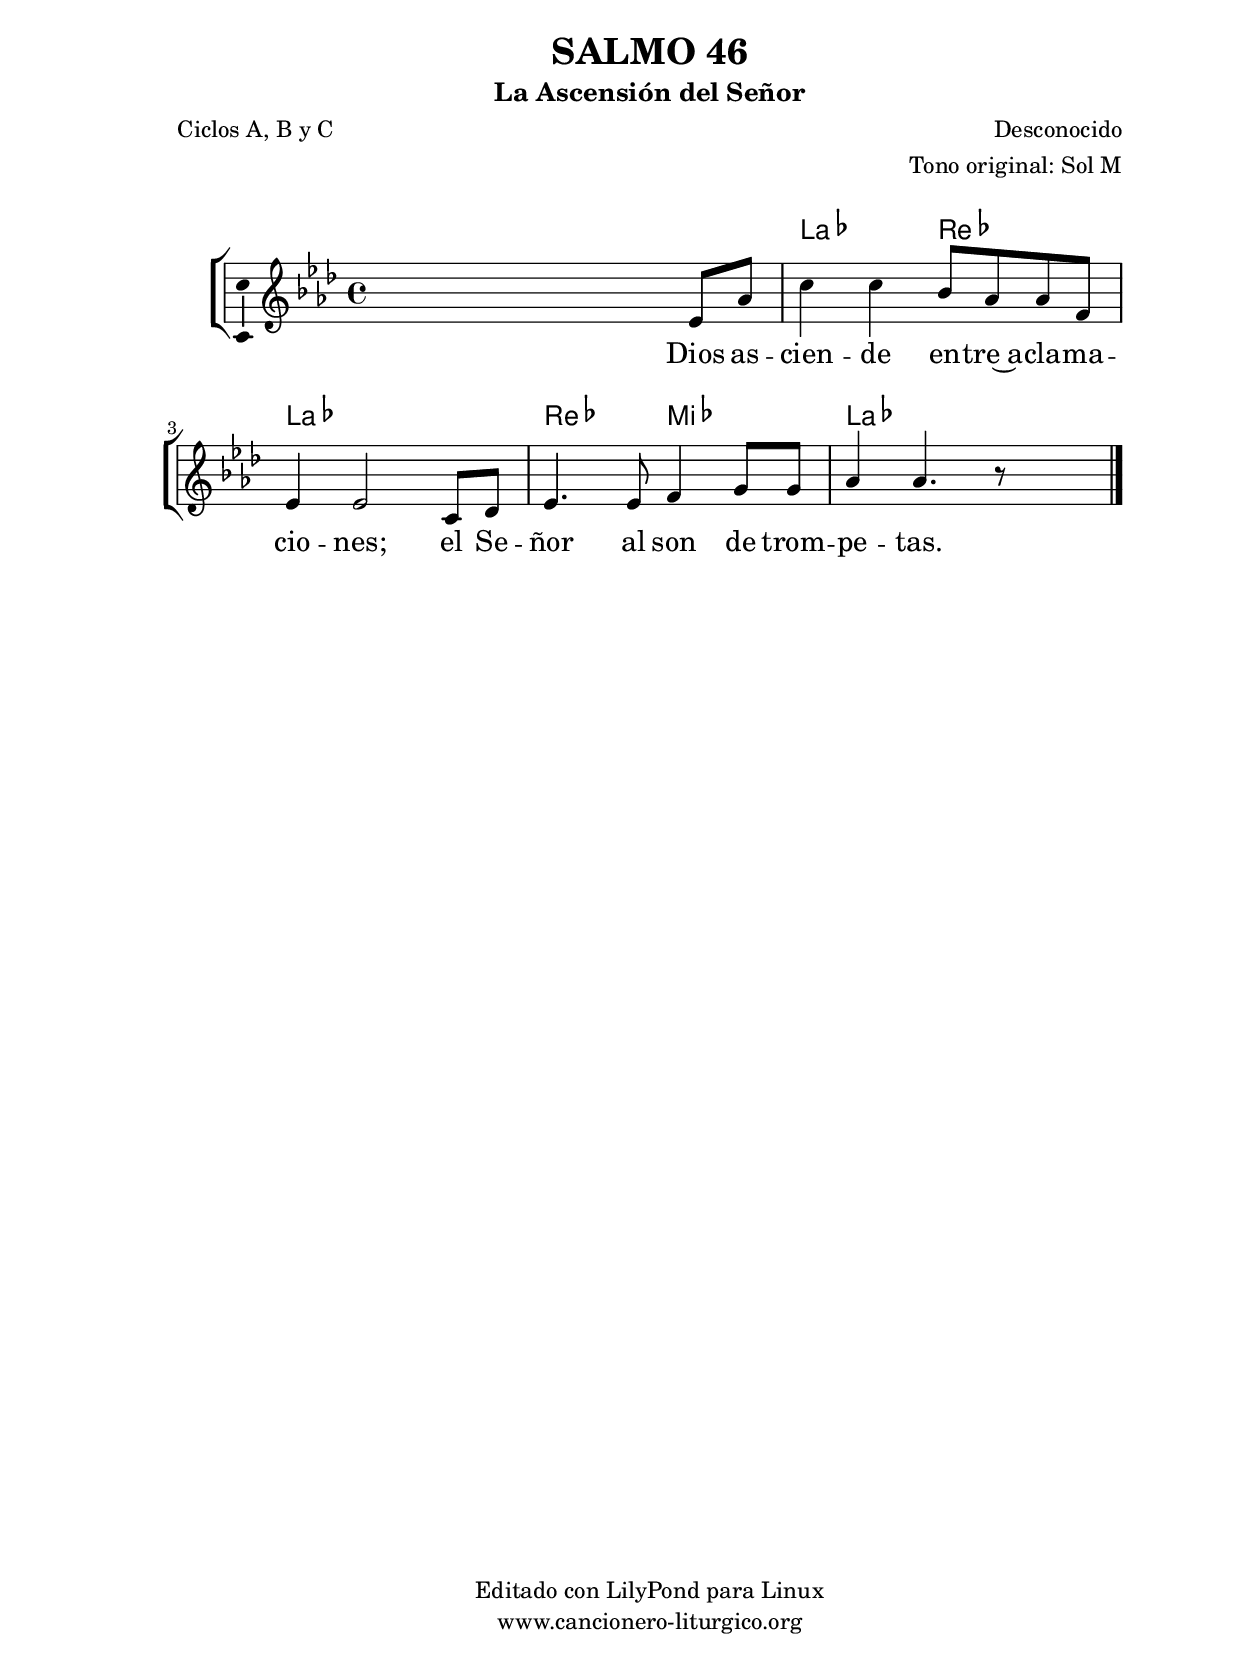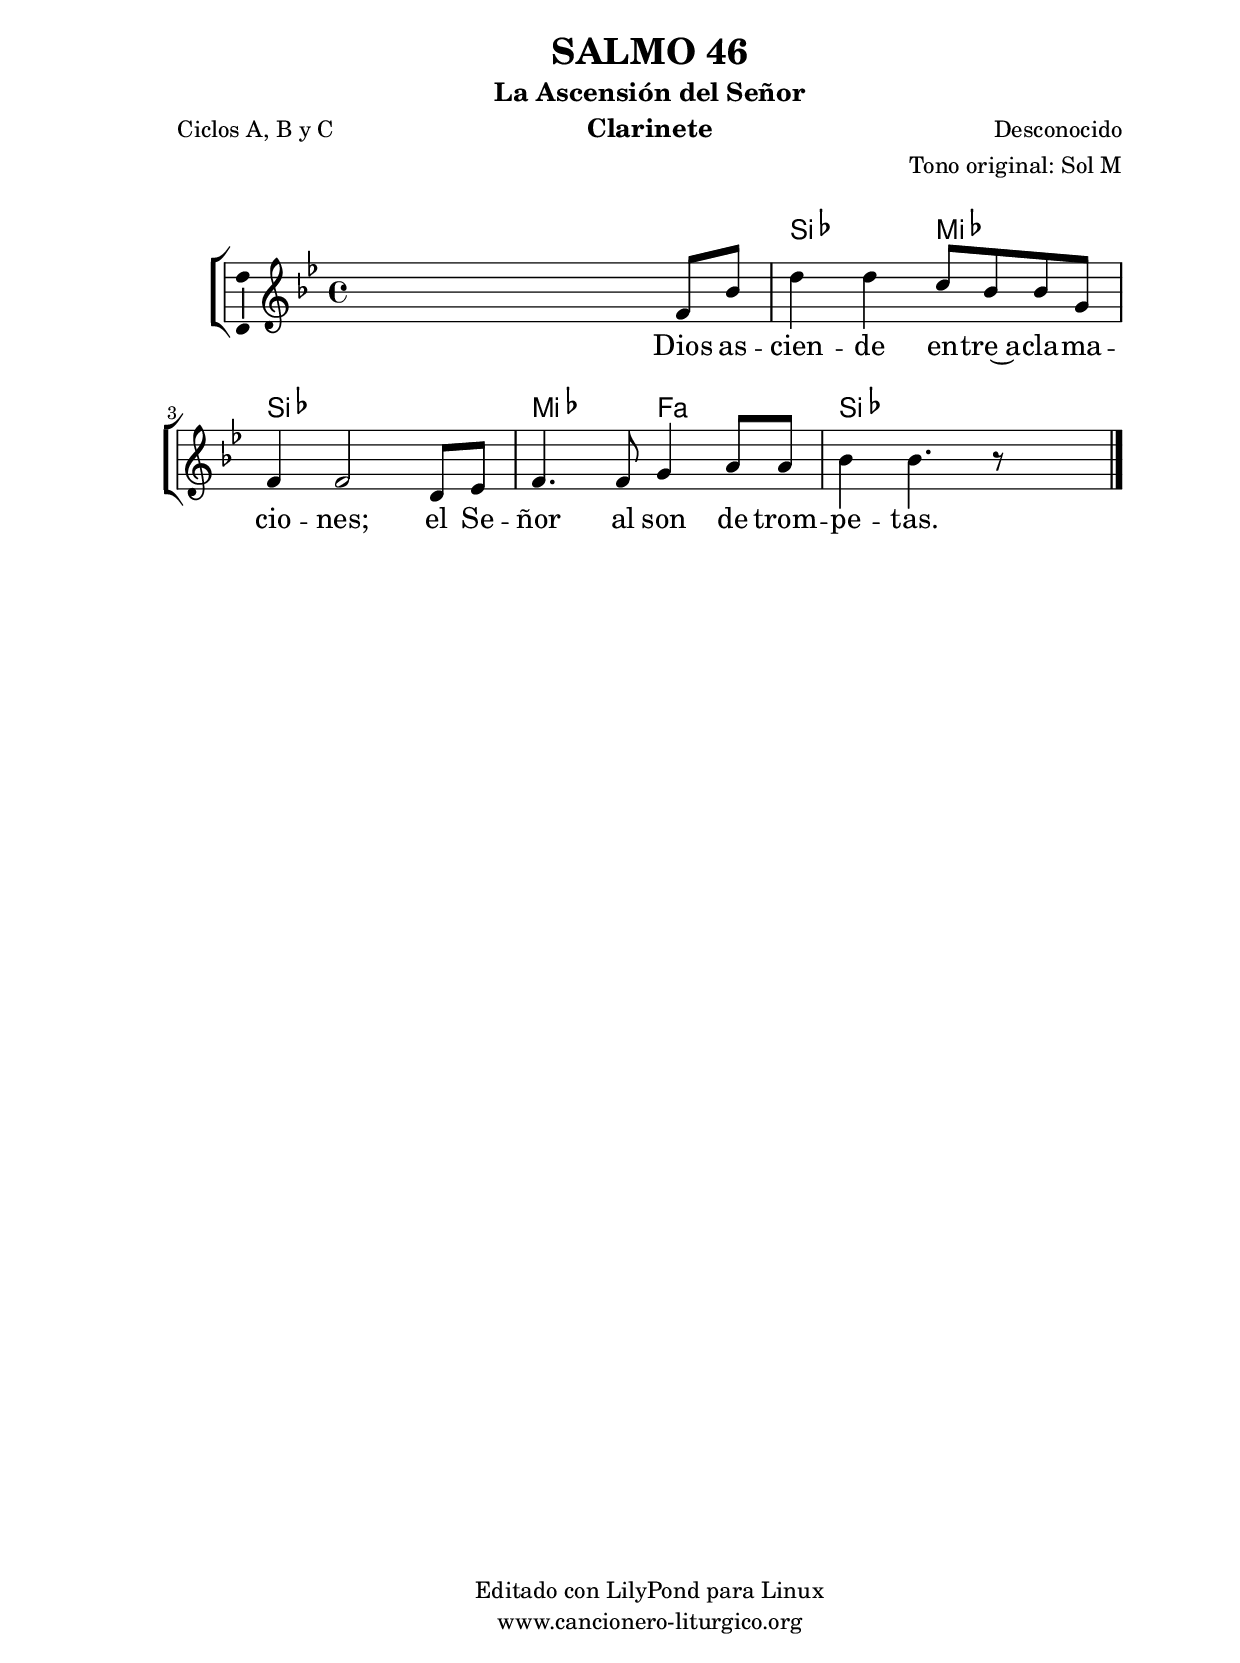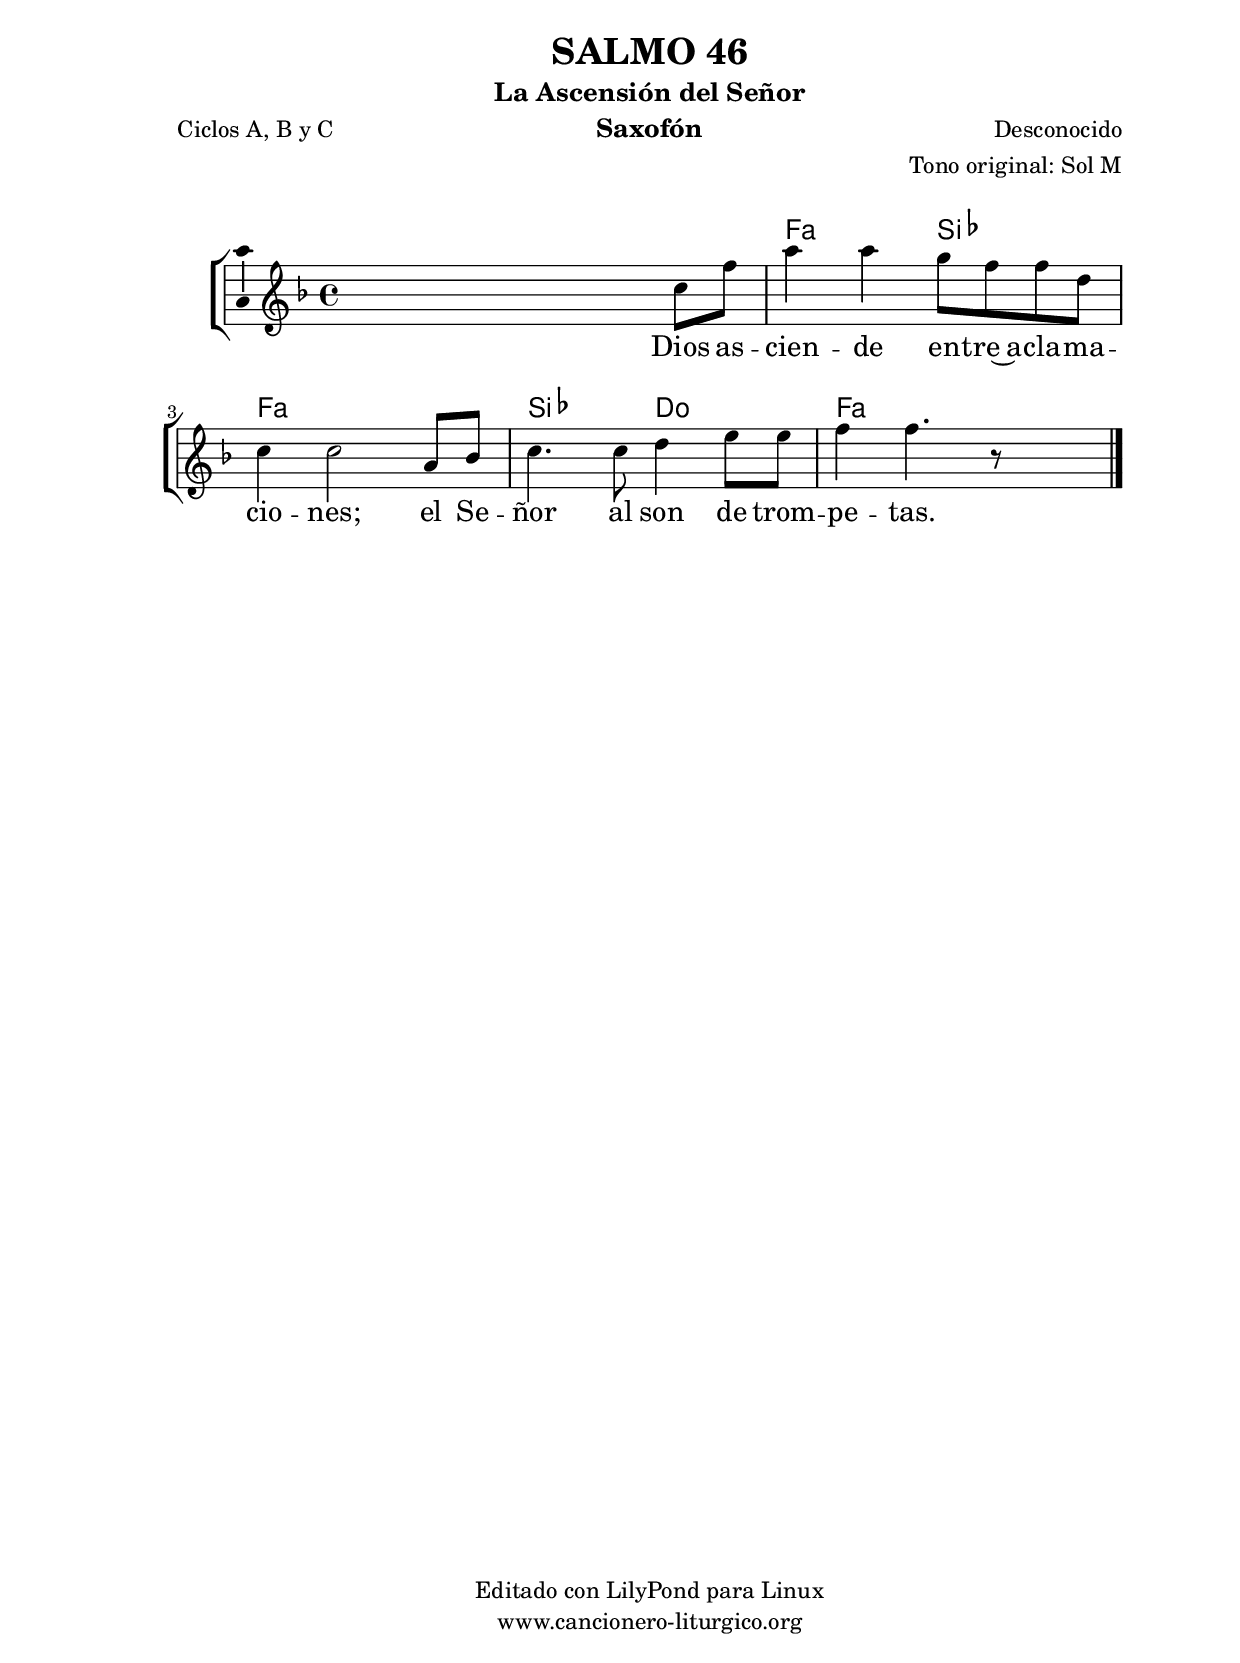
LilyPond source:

%
%para convertir .midi en .wav:
%timidity filename.midi -Ow -o finename.wav
%
%
%Para convertir de .wav a .mp3:
%lame -h -m j filename.wav
%
%
%para escuchar el midi:
%timidity nombrefichero.midi
%


%versión de lilypond para la que se ha escrito esta partitura:
\version "2.16.0"

	%Tamaño papel
	#(set-default-paper-size "a4")
	%Tamaño partitura
	#(set-global-staff-size 20)
	%No responde al pulsar sobre una nota
	#(ly:set-option 'point-and-click #f)

%parámetros del encabezamiento:
\header {
	title = "SALMO 46"
	subtitle = "La Ascensión del Señor"
	composer = "Desconocido"
	poet = "Ciclos A, B y C"
	meter = ""
	arranger = "Tono original: Sol M"
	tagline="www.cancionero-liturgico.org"
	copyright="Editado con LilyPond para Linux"
	}

%parámetros asociados al papel:
\paper  {
	oddHeaderMarkup = \markup {\fill-line { \on-the-fly #not-first-page \fromproperty #'header:title \on-the-fly #not-first-page \fromproperty #'header:composer }}
	evenHeaderMarkup = \markup {\fill-line { \fromproperty #'header:composer \fromproperty #'header:title }}
	#(set-paper-size "a4")
	print-page-number = ##f
	first-page-number = 1
	print-first-page-number = ##f
%	head-separation = 3.0 \cm
	top-margin = 2.0 \cm
	bottom-margin = 0.5\cm
%%%	bottom-margin = -1.0\cm
	left-margin = 3.0 \cm
	line-width = 16.0 \cm 
	indent = 8\mm
	interscoreline = 2.\mm
	between-system-space = 15\mm
%	para que las partituras no llenen la hoja:
	ragged-bottom = ##t
%	idem para la última hoja:
	ragged-last-bottom = ##f
%	para que las partituras llenen el ancho del papel:
	ragged-last = ##f
	after-title-space = 2.5 \cm
%page-count=1
%system-count=8

	%Flexible Vertical Spacing
%	markup-markup-spacing =
%	#'((basic-distance . 15) (minimum-distance . 15) (padding . 3))
	markup-system-spacing =
	#'((basic-distance . 15) (minimum-distance . 15) (padding . 3))
	system-system-spacing =
	#'((basic-distance . 15) (minimum-distance . 15) (padding . 3))
	score-system-spacing =
	#'((basic-distance . 15) (minimum-distance . 15) (padding . 5))
%	top-system-spacing = % header
%	#'((basic-distance . 8) (minimum-distance . 0) (padding . 3))
%	top-markup-spacing =
%	#'((basic-distance . 20) (minimum-distance . 20) (padding . 3))
	last-bottom-spacing = % footer
	#'((basic-distance . 5) (minimum-distance . 5) (padding . 3))
%	score-markup-spacing =
%	#'((basic-distance . 16) (minimum-distance . 13) (padding . 3))

	}


%parámetros que afectan a toda la partitura:
global =  {
	%clave de sol (G):
	\clef G
	%armadura:
	\transpose g aes
	\key g \major
	\tempo 4=80
	\set Score.tempoHideNote = ##t
	}


acordes = {
	\italianChords
	\chordmode {
	\transpose g aes
{

s1
g2 c g1 c2 d g1

	}
	}
}

melodia = 
	\transpose g aes
{
	\relative c'{

\time 4/4
s2. d8 g
b4 b a8 g g e
d4 d2 b8 c
d4. d8 e4 fis8 fis
g4 g4. r8 s4

	\bar "|."
	}
	}


texto = \lyricmode {
Dios as -- cien -- de en -- tre~a -- cla -- ma -- cio -- nes;
el Se -- ñor al son de trom -- pe -- tas.
	}


acordesStaff = \context ChordNames = acordesStaff <<
	\set chordChanges = ##t
	\acordes
	>>


vozStaff = \context Voice = vozStaff
\with {\consists "Ambitus_engraver"}
<<
%	\set Staff.instrumentName = ""
%	\set Staff.shortInstrumentName = ""
%	\set Staff.midiInstrument = #"clarinet"
%	\set Staff.midiInstrument = #"cello"
%	\set Staff.midiInstrument = #"flute"
	\set Staff.midiInstrument = #"electric guitar (jazz)"
%	\set Staff.midiInstrument = #"english horn"
%	\set Staff.midiInstrument = #"violin"
%	\set Staff.midiInstrument = #"glockenspiel"
	\set Staff.midiMinimumVolume = #0.7
	\set Staff.midiMaximumVolume = #0.9
	\global
	\melodia
	>>


textoStaff = \context Lyrics = textoStaff <<
	\lyricsto vozStaff \texto
	>>

\book {
	\score {
		\context ChoirStaff {
			\override StaffGroup.SystemStartBracket #'collapse-height = #1
			\override Score.SystemStartBar #'collapse-height = #1
			<<
			\acordesStaff
			\vozStaff
			\textoStaff
			>>
			}
		\layout {
	    		\context {
				\Lyrics
				\override LyricText #'font-size = #2
				}
	   		 \context {
				\Score
				%fontSize = #3
				\override StaffSymbol #'staff-space = #(magstep +3)
				%\override Beam #'thickness = #0.55
				%\override SpacingSpanner #'spacing-increment = #1.0
				%\override Slur #'height-limit = #1.5
				}
			}
		}
	\score {
		\unfoldRepeats
		\context ChoirStaff {
			<<
			\acordesStaff
			\vozStaff
			>>
			}
		\midi {
	  		\context {
	  			\Score
				tempoWholesPerMinute = #(ly:make-moment 70 4)
				}
			}
		}
	}

%Partitura para clarinete
#(define output-suffix "C")
\book {
	\header{
		instrument = "Clarinete"
		}
	\score {
		\context ChoirStaff {
			\override StaffGroup.SystemStartBracket #'collapse-height = #1
			\override Score.SystemStartBar #'collapse-height = #1
\transpose c d
			<<
			\acordesStaff
			\vozStaff
			\textoStaff
			>>
			}
		\layout {
	    		\context {
				\Lyrics
				\override LyricText #'font-size = #2
				}
	   		 \context {
				\Score
				%fontSize = #3
				\override StaffSymbol #'staff-space = #(magstep +3)
				%\override Beam #'thickness = #0.55
				%\override SpacingSpanner #'spacing-increment = #1.0
				%\override Slur #'height-limit = #1.5
				}
			}
		}
	}

%Partitura para saxofón
#(define output-suffix "S")
\book {
	\header{
		instrument = "Saxofón"
		}
	\score {
		\context ChoirStaff {
			\override StaffGroup.SystemStartBracket #'collapse-height = #1
			\override Score.SystemStartBar #'collapse-height = #1
\transpose c a
			<<
			\acordesStaff
			\vozStaff
			\textoStaff
			>>
			}
		\layout {
	    		\context {
				\Lyrics
				\override LyricText #'font-size = #2
				}
	   		 \context {
				\Score
				%fontSize = #3
				\override StaffSymbol #'staff-space = #(magstep +3)
				%\override Beam #'thickness = #0.55
				%\override SpacingSpanner #'spacing-increment = #1.0
				%\override Slur #'height-limit = #1.5
				}
			}
		}
	}

